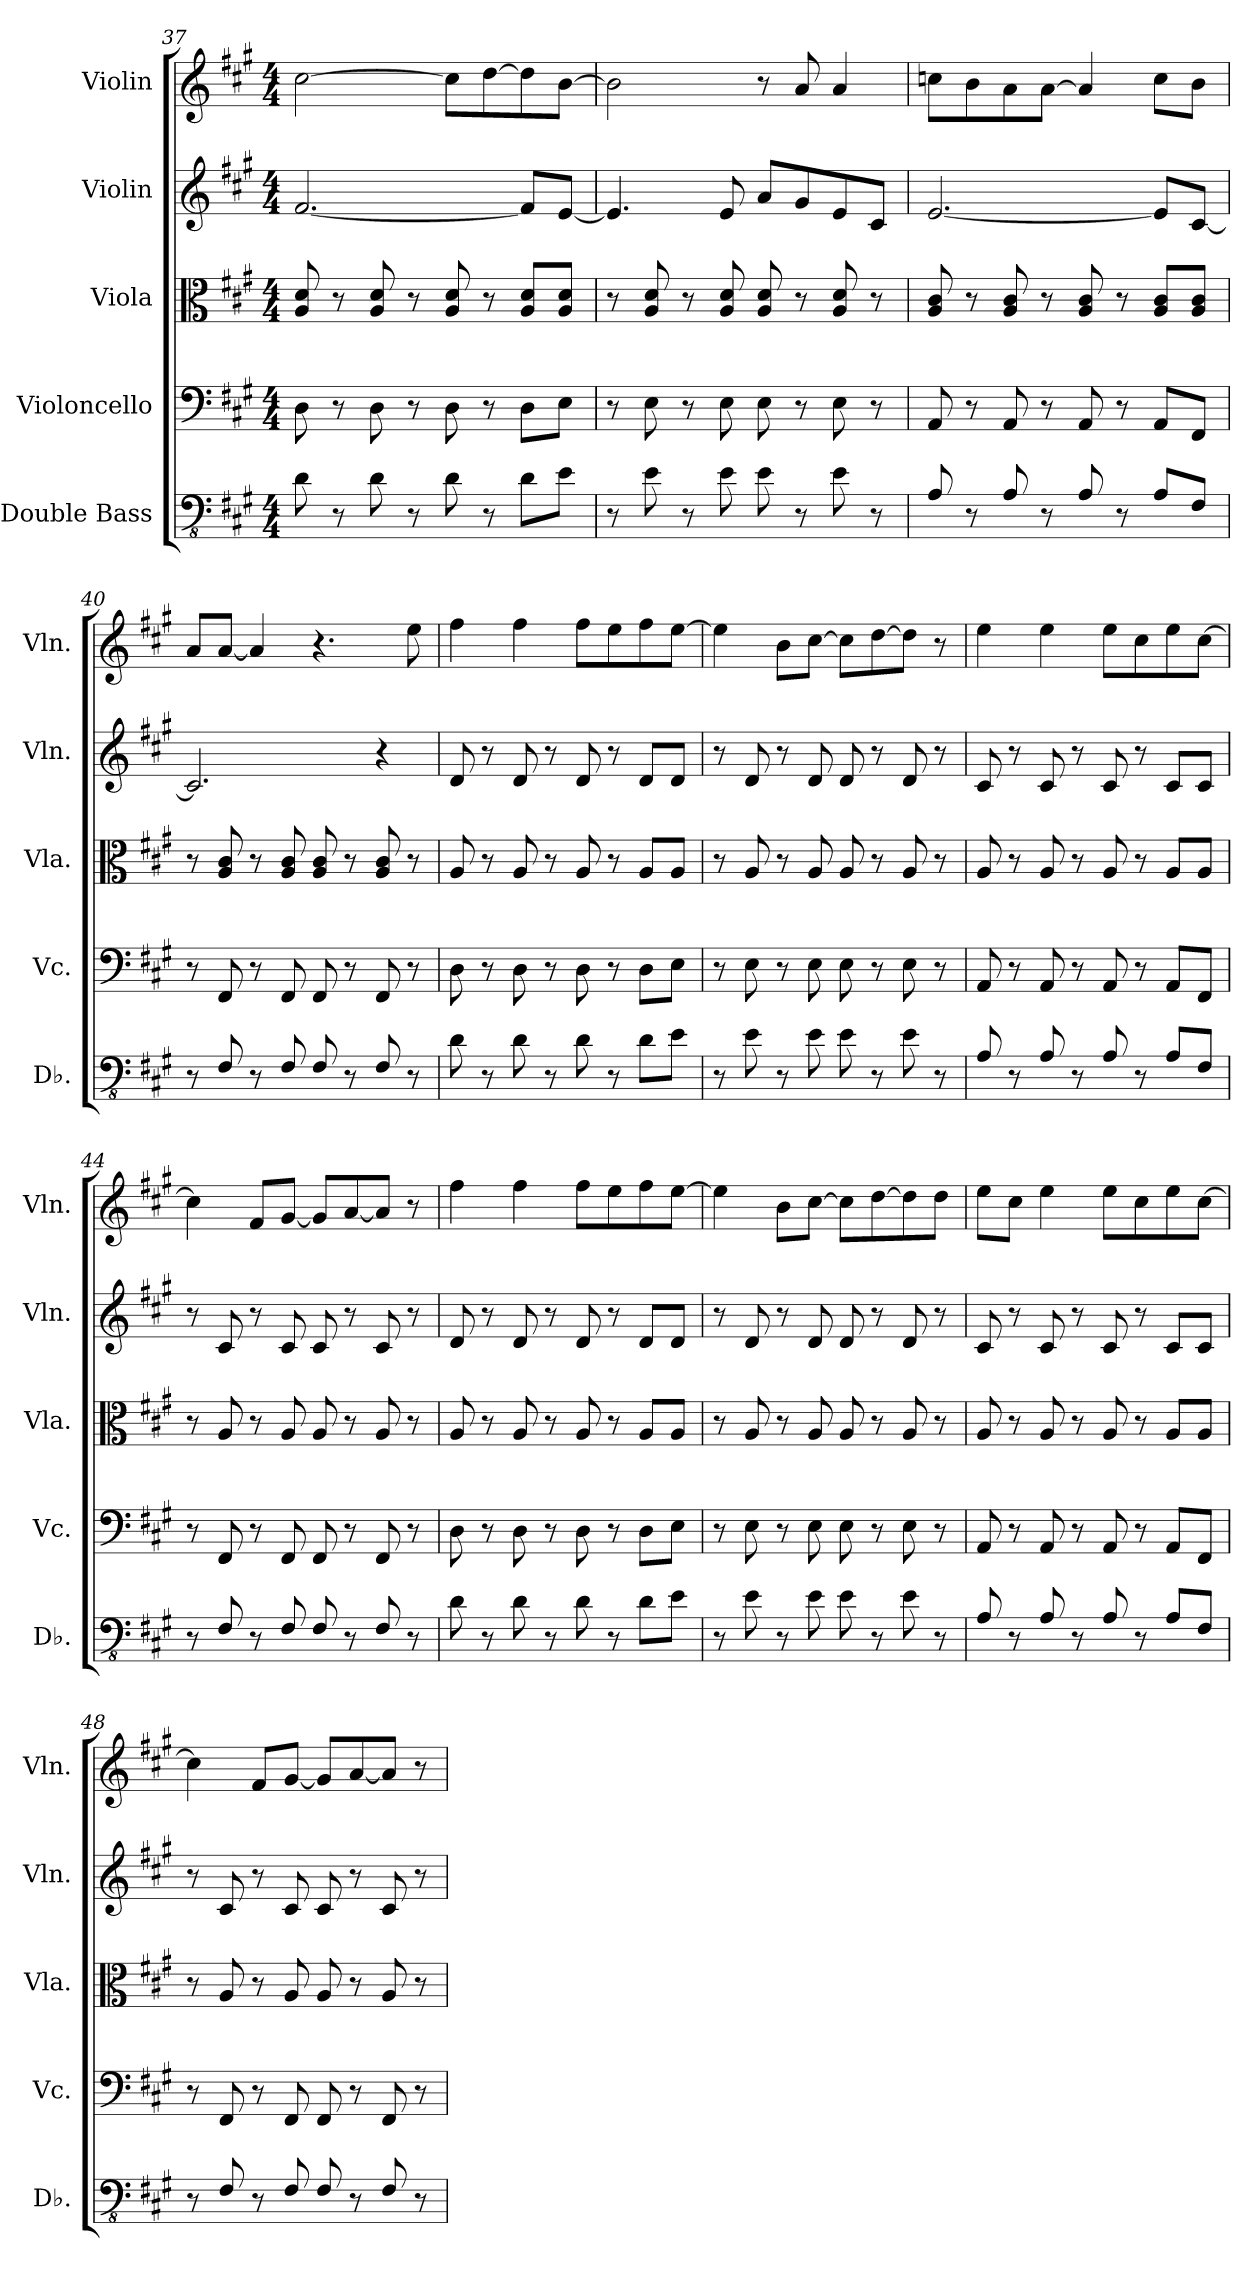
**kern	**kern	**kern	**kern	**kern
*part5	*part4	*part3	*part2	*part1
*staff5	*staff4	*staff3	*staff2	*staff1
*I"Double Bass	*I"Violoncello	*I"Viola	*I"Violin	*I"Violin
*I'Db.	*I'Vc.	*I'Vla.	*I'Vln.	*I'Vln.
!!LO:LB:g=z
*clefFv4	*clefF4	*clefC3	*clefG2	*clefG2
*ITrd7c12	*	*	*	*
*k[f#c#g#]	*k[f#c#g#]	*k[f#c#g#]	*k[f#c#g#]	*k[f#c#g#]
*M4/4	*M4/4	*M4/4	*M4/4	*M4/4
=37	=37	=37	=37	=37
8DD\	8D\	8A/ 8d/	[2.f#/	[2cc#\
8r	8r	8r	.	.
8DD\	8D\	8A/ 8d/	.	.
8r	8r	8r	.	.
8DD\	8D\	8A/ 8d/	.	8cc#\L]
8r	8r	8r	.	[8dd\
8DD\L	8D\L	8A/ 8d/L	8f#/L]	8dd\]
8EE\J	8E\J	8A/ 8d/J	[8e/J	[8b\J
=38	=38	=38	=38	=38
8r	8r	8r	4.e/]	2b\]
8EE\	8E\	8A/ 8d/	.	.
8r	8r	8r	.	.
8EE\	8E\	8A/ 8d/	8e/	.
8EE\	8E\	8A/ 8d/	8a/L	8r
8r	8r	8r	8g#/	8a/
8EE\	8E\	8A/ 8d/	8e/	4a/
8r	8r	8r	8c#/J	.
=39	=39	=39	=39	=39
8AAA/	8AA/	8A/ 8c#/	[2.e/	8ccn\L
8r	8r	8r	.	8b\
8AAA/	8AA/	8A/ 8c#/	.	8a\
8r	8r	8r	.	[8a\J
8AAA/	8AA/	8A/ 8c#/	.	4a/]
8r	8r	8r	.	.
8AAA/L	8AA/L	8A/ 8c#/L	8e/L]	8cc\L
8FFF#/J	8FF#/J	8A/ 8c#/J	[8c#/J	8b\J
=40	=40	=40	=40	=40
8r	8r	8r	2.c#/]	8a/L
8FFF#/	8FF#/	8A/ 8c#/	.	[8a/J
8r	8r	8r	.	4a/]
8FFF#/	8FF#/	8A/ 8c#/	.	.
8FFF#/	8FF#/	8A/ 8c#/	.	4.r
8r	8r	8r	.	.
8FFF#/	8FF#/	8A/ 8c#/	4r	.
8r	8r	8r	.	8ee\
!!LO:PB:g=z
=41	=41	=41	=41	=41
8DD\	8D\	8A/	8d/	4ff#\
8r	8r	8r	8r	.
8DD\	8D\	8A/	8d/	4ff#\
8r	8r	8r	8r	.
8DD\	8D\	8A/	8d/	8ff#\L
8r	8r	8r	8r	8ee\
8DD\L	8D\L	8A/L	8d/L	8ff#\
8EE\J	8E\J	8A/J	8d/J	[8ee\J
=42	=42	=42	=42	=42
8r	8r	8r	8r	4ee\]
8EE\	8E\	8A/	8d/	.
8r	8r	8r	8r	8b\L
8EE\	8E\	8A/	8d/	[8cc#\J
8EE\	8E\	8A/	8d/	8cc#\L]
8r	8r	8r	8r	[8dd\
8EE\	8E\	8A/	8d/	8dd\J]
8r	8r	8r	8r	8r
=43	=43	=43	=43	=43
8AAA/	8AA/	8A/	8c#/	4ee\
8r	8r	8r	8r	.
8AAA/	8AA/	8A/	8c#/	4ee\
8r	8r	8r	8r	.
8AAA/	8AA/	8A/	8c#/	8ee\L
8r	8r	8r	8r	8cc#\
8AAA/L	8AA/L	8A/L	8c#/L	8ee\
8FFF#/J	8FF#/J	8A/J	8c#/J	[8cc#\J
=44	=44	=44	=44	=44
8r	8r	8r	8r	4cc#\]
8FFF#/	8FF#/	8A/	8c#/	.
8r	8r	8r	8r	8f#/L
8FFF#/	8FF#/	8A/	8c#/	[8g#/J
8FFF#/	8FF#/	8A/	8c#/	8g#/L]
8r	8r	8r	8r	[8a/
8FFF#/	8FF#/	8A/	8c#/	8a/J]
8r	8r	8r	8r	8r
!!LO:LB:g=z
=45	=45	=45	=45	=45
8DD\	8D\	8A/	8d/	4ff#\
8r	8r	8r	8r	.
8DD\	8D\	8A/	8d/	4ff#\
8r	8r	8r	8r	.
8DD\	8D\	8A/	8d/	8ff#\L
8r	8r	8r	8r	8ee\
8DD\L	8D\L	8A/L	8d/L	8ff#\
8EE\J	8E\J	8A/J	8d/J	[8ee\J
=46	=46	=46	=46	=46
8r	8r	8r	8r	4ee\]
8EE\	8E\	8A/	8d/	.
8r	8r	8r	8r	8b\L
8EE\	8E\	8A/	8d/	[8cc#\J
8EE\	8E\	8A/	8d/	8cc#\L]
8r	8r	8r	8r	[8dd\
8EE\	8E\	8A/	8d/	8dd\]
8r	8r	8r	8r	8dd\J
=47	=47	=47	=47	=47
8AAA/	8AA/	8A/	8c#/	8ee\L
8r	8r	8r	8r	8cc#\J
8AAA/	8AA/	8A/	8c#/	4ee\
8r	8r	8r	8r	.
8AAA/	8AA/	8A/	8c#/	8ee\L
8r	8r	8r	8r	8cc#\
8AAA/L	8AA/L	8A/L	8c#/L	8ee\
8FFF#/J	8FF#/J	8A/J	8c#/J	[8cc#\J
=48	=48	=48	=48	=48
8r	8r	8r	8r	4cc#\]
8FFF#/	8FF#/	8A/	8c#/	.
8r	8r	8r	8r	8f#/L
8FFF#/	8FF#/	8A/	8c#/	[8g#/J
8FFF#/	8FF#/	8A/	8c#/	8g#/L]
8r	8r	8r	8r	[8a/
8FFF#/	8FF#/	8A/	8c#/	8a/J]
8r	8r	8r	8r	8r
=	=	=	=	=
*-	*-	*-	*-	*-
